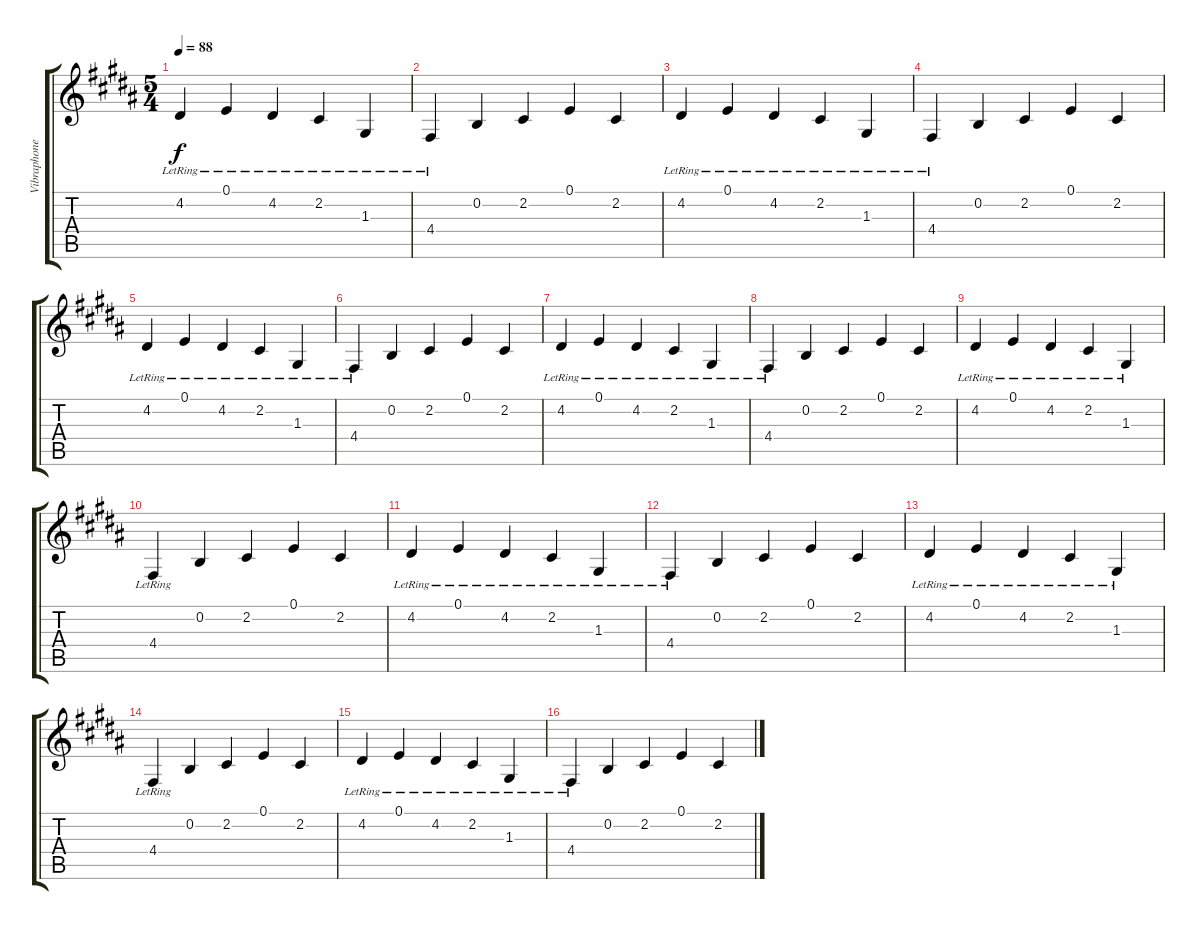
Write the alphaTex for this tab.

\track ("Vibraphone" "Vibraphone") {instrument vibraphone}
\staff {score tabs}
\tuning (E4 B3 G3 D3 A2 E2) {hide}
\ts (5 4)
\tempo 88
\clef g2
\ks b
4.2{lr}.4{dy f instrument vibraphone} 0.1{lr}.4 4.2{lr}.4 2.2{lr}.4 1.3{lr}.4 |
4.4{lr}.4 0.2.4 2.2.4 0.1.4 2.2.4 |
4.2{lr}.4 0.1{lr}.4 4.2{lr}.4 2.2{lr}.4 1.3{lr}.4 |
4.4{lr}.4 0.2.4 2.2.4 0.1.4 2.2.4 |
4.2{lr}.4 0.1{lr}.4 4.2{lr}.4 2.2{lr}.4 1.3{lr}.4 |
4.4{lr}.4 0.2.4 2.2.4 0.1.4 2.2.4 |
4.2{lr}.4 0.1{lr}.4 4.2{lr}.4 2.2{lr}.4 1.3{lr}.4 |
4.4{lr}.4 0.2.4 2.2.4 0.1.4 2.2.4 |
4.2{lr}.4 0.1{lr}.4 4.2{lr}.4 2.2{lr}.4 1.3{lr}.4 |
4.4{lr}.4 0.2.4 2.2.4 0.1.4 2.2.4 |
4.2{lr}.4 0.1{lr}.4 4.2{lr}.4 2.2{lr}.4 1.3{lr}.4 |
4.4{lr}.4 0.2.4 2.2.4 0.1.4 2.2.4 |
4.2{lr}.4 0.1{lr}.4 4.2{lr}.4 2.2{lr}.4 1.3{lr}.4 |
4.4{lr}.4 0.2.4 2.2.4 0.1.4 2.2.4 |
4.2{lr}.4 0.1{lr}.4 4.2{lr}.4 2.2{lr}.4 1.3{lr}.4 |
4.4{lr}.4 0.2.4 2.2.4 0.1.4 2.2.4
